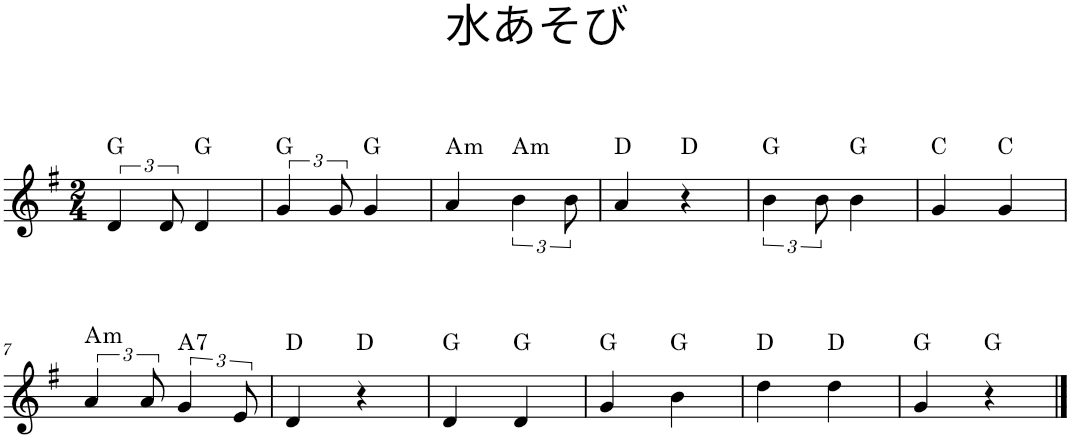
**kern	**harte
*part1	*part1
*staff1	*
*I"Piano	*
*I'Pno.	*
*clefG2	*
*k[f#]	*
*M2/4	*
=1	=1
6d/	G:maj
12d/	.
4d/	G:maj
=2	=2
6g/	G:maj
12g/	.
4g/	G:maj
=3	=3
!	!LO:H:kt=m
4a/	A:min
!	!LO:H:kt=m
6b\	A:min
12b\	.
=4	=4
4a/	D:maj
4r	D:maj
=5	=5
6b\	G:maj
12b\	.
4b\	G:maj
=6	=6
4g/	C:maj
4g/	C:maj
!!LO:LB:g=z
=7	=7
!	!LO:H:kt=m
6a/	A:min
12a/	.
!	!LO:H:kt=7
6g/	A:7
12e/	.
=8	=8
4d/	D:maj
4r	D:maj
=9	=9
4d/	G:maj
4d/	G:maj
=10	=10
4g/	G:maj
4b\	G:maj
=11	=11
4dd\	D:maj
4dd\	D:maj
=12	=12
4g/	G:maj
4r	G:maj
==	==
*-	*-
